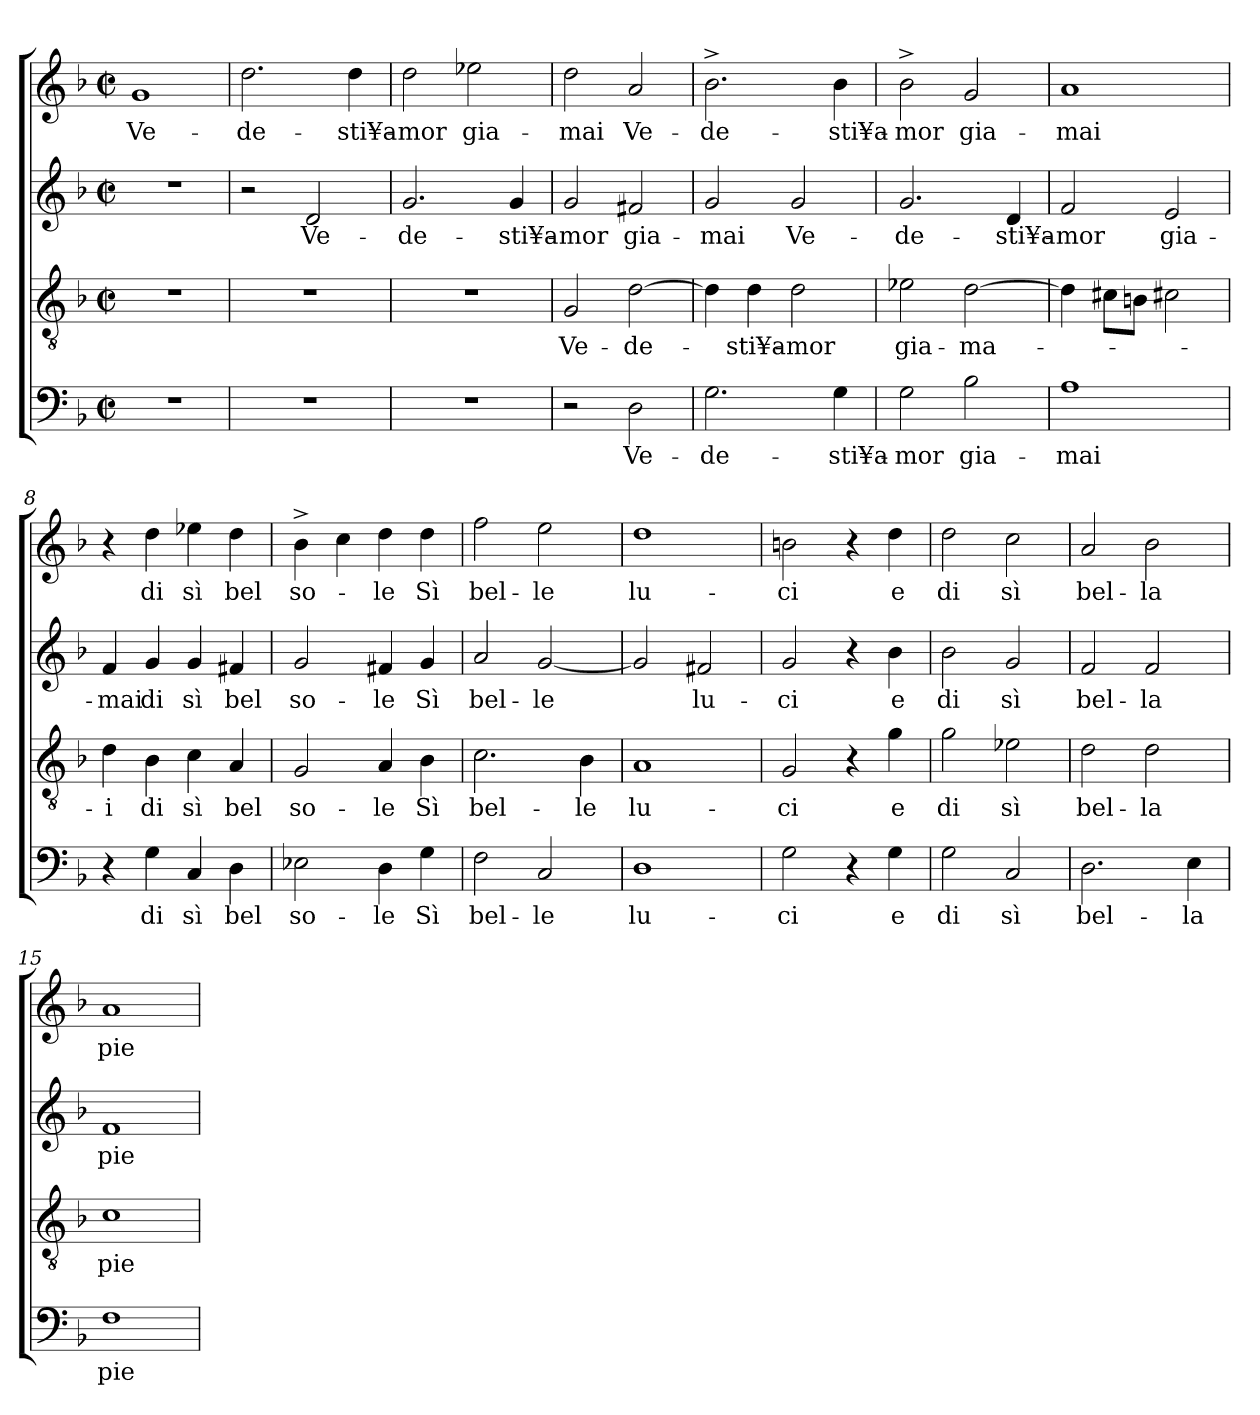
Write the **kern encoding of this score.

**kern	**text	**kern	**text	**kern	**text	**kern	**text
*part4	*part4	*part3	*part3	*part2	*part2	*part1	*part1
*staff4	*staff4	*staff3	*staff3	*staff2	*staff2	*staff1	*staff1
*clefF4	*	*clefGv2	*	*clefG2	*	*clefG2	*
*k[b-]	*	*k[b-]	*	*k[b-]	*	*k[b-]	*
*F:	*	*F:	*	*F:	*	*F:	*
*M2/2	*	*M2/2	*	*M2/2	*	*M2/2	*
*met(c|)	*	*met(c|)	*	*met(c|)	*	*met(c|)	*
=1	=1	=1	=1	=1	=1	=1	=1
!	!	!	!	!	!	!	!LO:LY:b
1r	.	1r	.	1r	.	1g	Ve-
=2	=2	=2	=2	=2	=2	=2	=2
!	!	!	!	!	!	!	!LO:LY:b
1r	.	1r	.	2r	.	2.dd\	-de-
!	!	!	!	!	!LO:LY:b	!	!
.	.	.	.	2d/	Ve-	.	.
!	!	!	!	!	!	!	!LO:LY:b
.	.	.	.	.	.	4dd\	-sti¥a-
=3	=3	=3	=3	=3	=3	=3	=3
!	!	!	!	!	!LO:LY:b	!	!LO:LY:b
1r	.	1r	.	2.g/	-de-	2dd\	-mor
!	!	!	!	!	!	!	!LO:LY:b
.	.	.	.	.	.	2ee-\	gia-
!	!	!	!	!	!LO:LY:b	!	!
.	.	.	.	4g/	-sti¥a-	.	.
=4	=4	=4	=4	=4	=4	=4	=4
!	!	!	!LO:LY:b	!	!LO:LY:b	!	!LO:LY:b
2r	.	2G/	Ve-	2g/	-mor	2dd\	-mai
!	!LO:LY:b	!	!LO:LY:b	!	!LO:LY:b	!	!LO:LY:b
2D\	Ve-	[<2d\	-de-	2f#X/	gia-	2a/	Ve-
!!LO:LB:g=z
=5	=5	=5	=5	=5	=5	=5	=5
!	!LO:LY:b	!	!	!	!LO:LY:b	!	!LO:LY:b
2.G\	-de-	4d\]	.	2g/	-mai	2.b-^>\	-de-
!	!	!	!LO:LY:b	!	!	!	!
.	.	4d\	-sti¥a-	.	.	.	.
!	!	!	!LO:LY:b	!	!LO:LY:b	!	!
.	.	2d\	-mor	2g/	Ve-	.	.
!	!LO:LY:b	!	!	!	!	!	!LO:LY:b
4G\	-sti¥a-	.	.	.	.	4b-\	-sti¥a-
=6	=6	=6	=6	=6	=6	=6	=6
!	!LO:LY:b	!	!LO:LY:b	!	!LO:LY:b	!	!LO:LY:b
2G\	-mor	2e-\	gia-	2.g/	-de-	2b-^>\	-mor
!	!LO:LY:b	!	!LO:LY:b	!	!	!	!LO:LY:b
2B-\	gia-	[>2d\	-ma-	.	.	2g/	gia-
!	!	!	!	!	!LO:LY:b	!	!
.	.	.	.	4d/	-sti¥a-	.	.
=7	=7	=7	=7	=7	=7	=7	=7
!	!LO:LY:b	!	!	!	!LO:LY:b	!	!LO:LY:b
1A	-mai	4d\]	.	2f/	-mor	1a	-mai
.	.	8c#\L	.	.	.	.	.
.	.	8B\J	.	.	.	.	.
!	!	!	!	!	!LO:LY:b	!	!
.	.	2c#X\	.	2e/	gia-	.	.
=8	=8	=8	=8	=8	=8	=8	=8
!	!	!	!LO:LY:b	!	!LO:LY:b	!	!
4r	.	4d\	-i	4f/	-mai	4r	.
!	!LO:LY:b	!	!LO:LY:b	!	!LO:LY:b	!	!LO:LY:b
4G\	di	4B-\	di	4g/	di	4dd\	di
!	!LO:LY:b	!	!LO:LY:b	!	!LO:LY:b	!	!LO:LY:b
4C/	sì	4c\	sì	4g/	sì	4ee-\	sì
!	!LO:LY:b	!	!LO:LY:b	!	!LO:LY:b	!	!LO:LY:b
4D\	bel	4A/	bel	4f#X/	bel	4dd\	bel
!!LO:LB:g=z
=9	=9	=9	=9	=9	=9	=9	=9
!	!LO:LY:b	!	!LO:LY:b	!	!LO:LY:b	!	!LO:LY:b
2E-X\	so-	2G/	so-	2g/	so-	4b-^>\	so-
.	.	.	.	.	.	4cc\	.
!	!LO:LY:b	!	!LO:LY:b	!	!LO:LY:b	!	!LO:LY:b
4D\	-le	4A/	-le	4f#X/	-le	4dd\	-le
!	!LO:LY:b	!	!LO:LY:b	!	!LO:LY:b	!	!LO:LY:b
4G\	Sì	4B-\	Sì	4g/	Sì	4dd\	Sì
=10	=10	=10	=10	=10	=10	=10	=10
!	!LO:LY:b	!	!LO:LY:b	!	!LO:LY:b	!	!LO:LY:b
2F\	bel-	2.c\	bel-	2a/	bel-	2ff\	bel-
!	!LO:LY:b	!	!	!	!LO:LY:b	!	!LO:LY:b
2C/	-le	.	.	[<2g/	-le	2ee\	-le
!	!	!	!LO:LY:b	!	!	!	!
.	.	4B-\	-le	.	.	.	.
=11	=11	=11	=11	=11	=11	=11	=11
!	!LO:LY:b	!	!LO:LY:b	!	!	!	!LO:LY:b
1D	lu-	1A	lu-	2g/]	.	1dd	lu-
!	!	!	!	!	!LO:LY:b	!	!
.	.	.	.	2f#/	lu-	.	.
=12	=12	=12	=12	=12	=12	=12	=12
!	!LO:LY:b	!	!LO:LY:b	!	!LO:LY:b	!	!LO:LY:b
2G\	-ci	2G/	-ci	2g/	-ci	2bn\	-ci
4r	.	4r	.	4r	.	4r	.
!	!LO:LY:b	!	!LO:LY:b	!	!LO:LY:b	!	!LO:LY:b
4G\	e	4g\	e	4b-\	e	4dd\	e
!!LO:PB:g=z
=13	=13	=13	=13	=13	=13	=13	=13
!	!LO:LY:b	!	!LO:LY:b	!	!LO:LY:b	!	!LO:LY:b
2G\	di	2g\	di	2b-\	di	2dd\	di
!	!LO:LY:b	!	!LO:LY:b	!	!LO:LY:b	!	!LO:LY:b
2C/	sì	2e-X\	sì	2g/	sì	2cc\	sì
=14	=14	=14	=14	=14	=14	=14	=14
!	!LO:LY:b	!	!LO:LY:b	!	!LO:LY:b	!	!LO:LY:b
2.D\	bel-	2d\	bel-	2f/	bel-	2a/	bel-
!	!	!	!LO:LY:b	!	!LO:LY:b	!	!LO:LY:b
.	.	2d\	-la	2f/	-la	2b-\	-la
!	!LO:LY:b	!	!	!	!	!	!
4E\	-la	.	.	.	.	.	.
=15	=15	=15	=15	=15	=15	=15	=15
!	!LO:LY:b	!	!LO:LY:b	!	!LO:LY:b	!	!LO:LY:b
1F	pie-	1c	pie-	1f	pie-	1a	pie-
=	=	=	=	=	=	=	=
*-	*-	*-	*-	*-	*-	*-	*-
